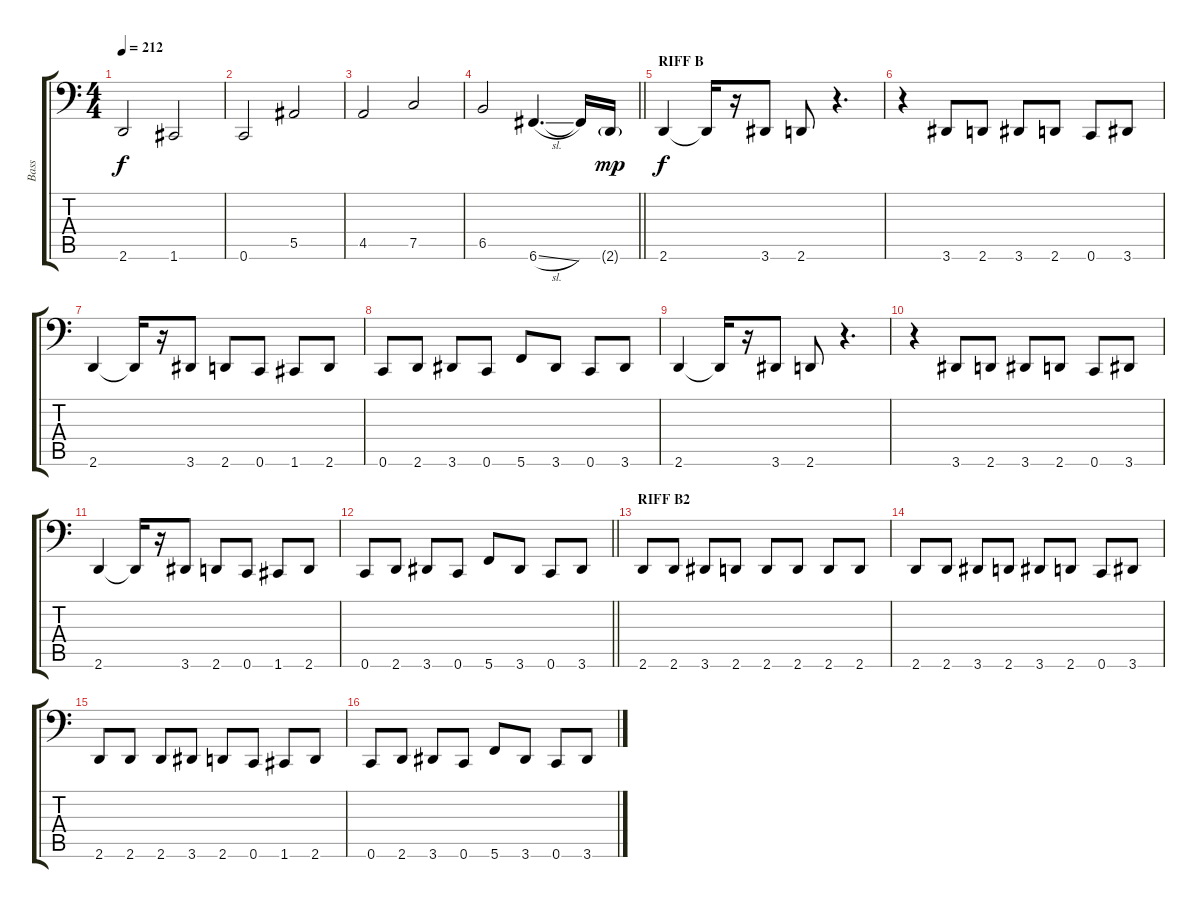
\track ("Bass" "Bass") {instrument electricbasspick}
\staff {score tabs}
\tuning (C3 G2 Eb2 Bb1 F1 C1) {hide}
\ts (4 4)
\tempo 212
\clef f4
\ks c
2.6.2{dy f} 1.6.2 |
0.6.2 5.5.2 |
4.5.2 7.5.2 |
\barLineRight lightlight
6.5.2 6.6{sl}.4{d} 6.6{t}.16 2.6{g}.16{dy mp} |
\section ("" "RIFF B")
2.6.4{dy f} 2.6{t}.16 r.16 3.6.8 2.6.8 r.4{d} |
r.4 3.6.8 2.6.8 3.6.8 2.6.8 0.6.8 3.6.8 |
2.6.4 2.6{t}.16 r.16 3.6.8 2.6.8 0.6.8 1.6.8 2.6.8 |
0.6.8 2.6.8 3.6.8 0.6.8 5.6.8 3.6.8 0.6.8 3.6.8 |
2.6.4 2.6{t}.16 r.16 3.6.8 2.6.8 r.4{d} |
r.4 3.6.8 2.6.8 3.6.8 2.6.8 0.6.8 3.6.8 |
2.6.4 2.6{t}.16 r.16 3.6.8 2.6.8 0.6.8 1.6.8 2.6.8 |
\barLineRight lightlight
0.6.8 2.6.8 3.6.8 0.6.8 5.6.8 3.6.8 0.6.8 3.6.8 |
\section ("" "RIFF B2")
2.6.8 2.6.8 3.6.8 2.6.8 2.6.8 2.6.8 2.6.8 2.6.8 |
2.6.8 2.6.8 3.6.8 2.6.8 3.6.8 2.6.8 0.6.8 3.6.8 |
2.6.8 2.6.8 2.6.8 3.6.8 2.6.8 0.6.8 1.6.8 2.6.8 |
0.6.8 2.6.8 3.6.8 0.6.8 5.6.8 3.6.8 0.6.8 3.6.8
